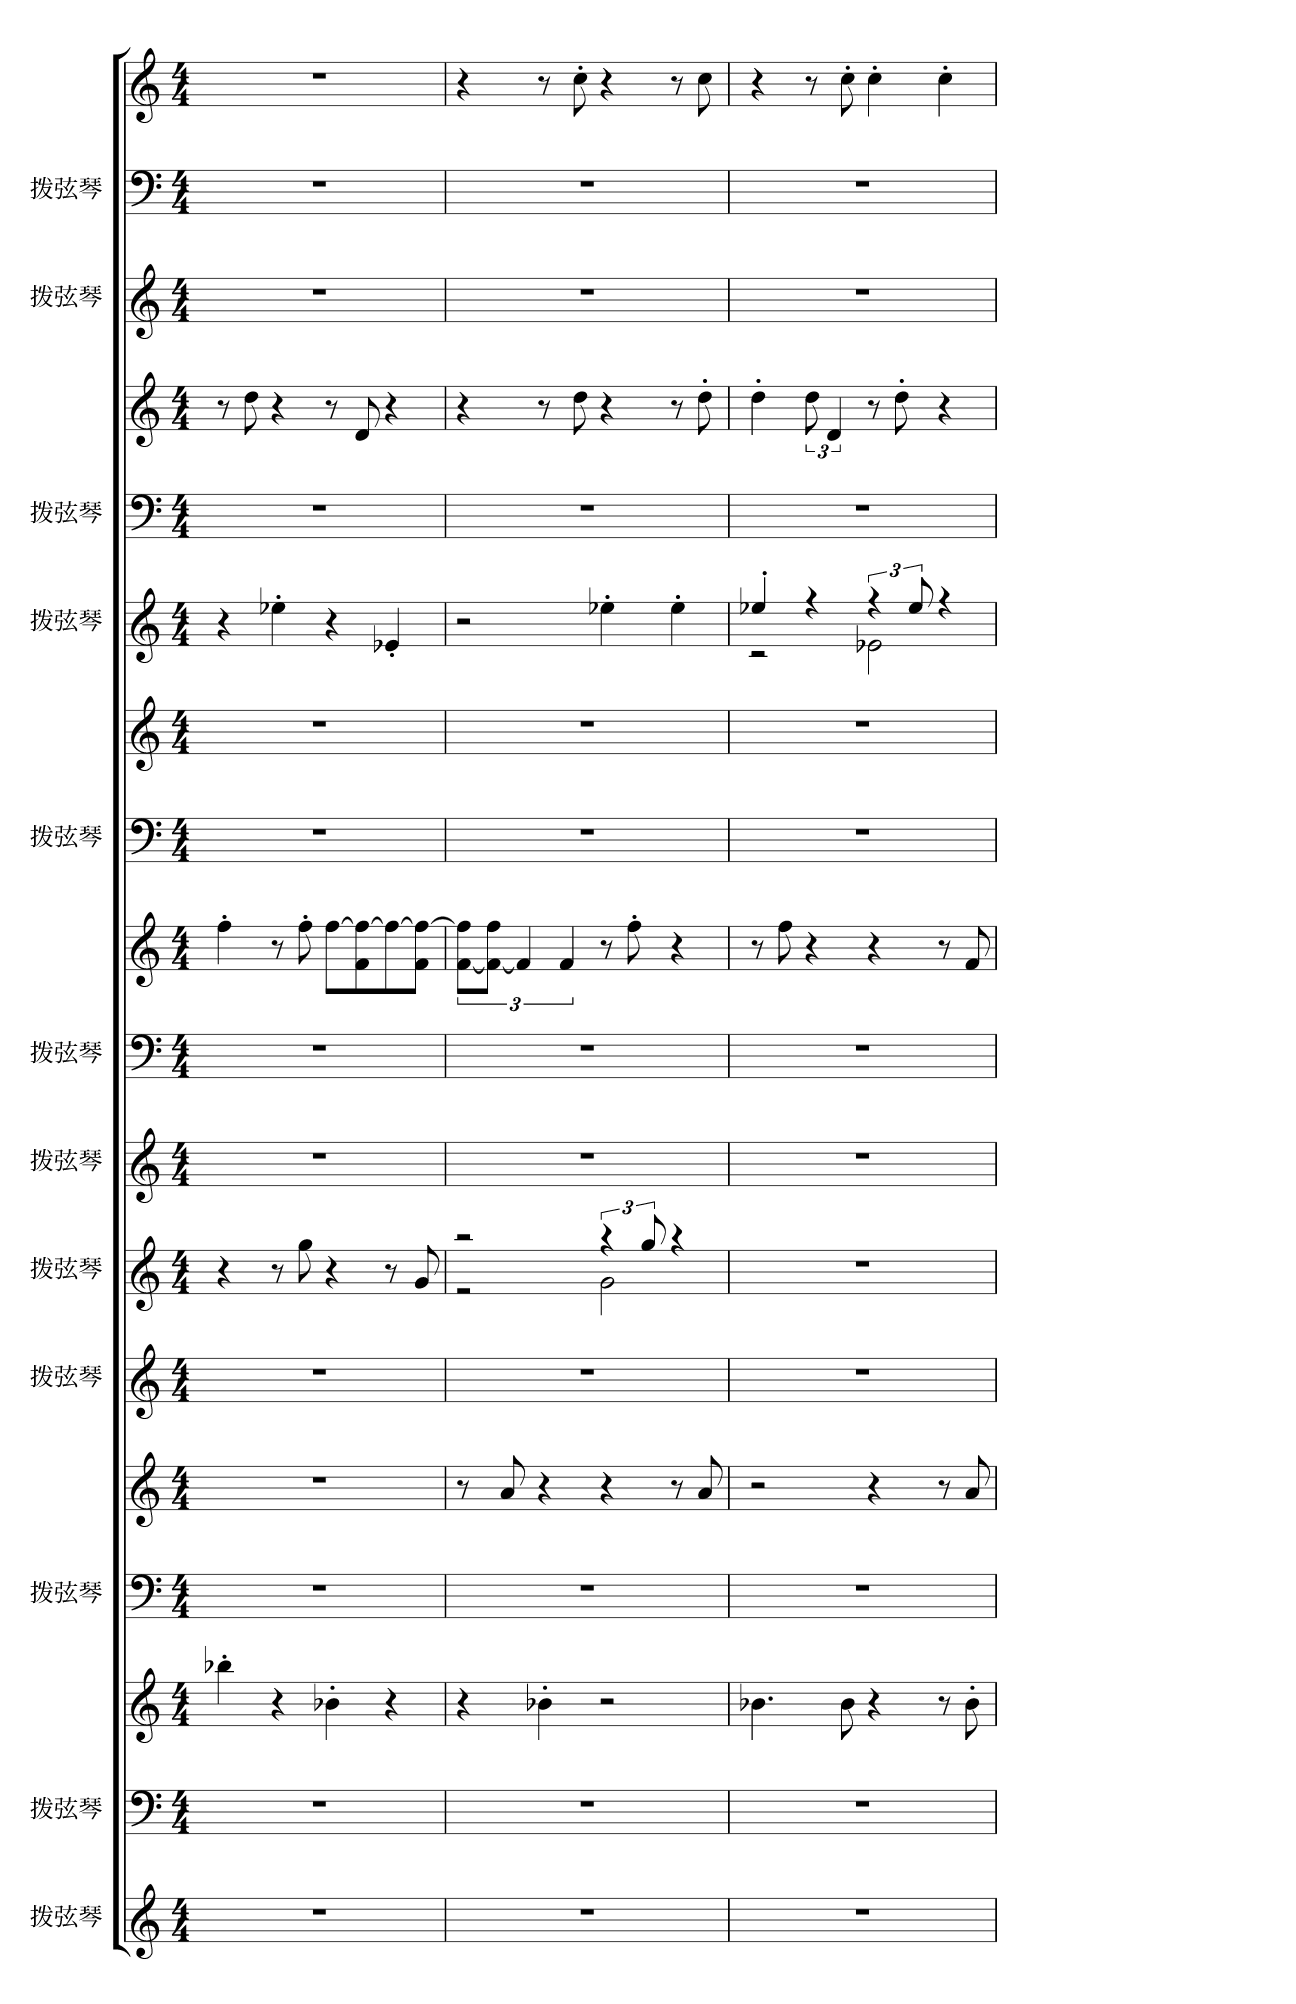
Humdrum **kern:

**kern	**kern	**kern	**kern	**kern	**kern	**kern	**kern	**kern	**kern	**kern	**kern	**kern	**kern	**kern	**kern	**kern	**kern
*part12	*part11	*part11	*part10	*part10	*part9	*part8	*part7	*part6	*part6	*part5	*part5	*part4	*part3	*part3	*part2	*part1	*part1
*staff18	*staff17	*staff16	*staff15	*staff14	*staff13	*staff12	*staff11	*staff10	*staff9	*staff8	*staff7	*staff6	*staff5	*staff4	*staff3	*staff2	*staff1
*I"拨弦琴	*I"拨弦琴	*	*I"拨弦琴	*	*I"拨弦琴	*I"拨弦琴	*I"拨弦琴	*I"拨弦琴	*	*I"拨弦琴	*	*I"拨弦琴	*I"拨弦琴	*	*I"拨弦琴	*I"拨弦琴	*
*clefG2	*clefF4	*clefG2	*clefF4	*clefG2	*clefG2	*clefG2	*clefG2	*clefF4	*clefG2	*clefF4	*clefG2	*clefG2	*clefF4	*clefG2	*clefG2	*clefF4	*clefG2
*k[]	*k[]	*k[]	*k[]	*k[]	*k[]	*k[]	*k[]	*k[]	*k[]	*k[]	*k[]	*k[]	*k[]	*k[]	*k[]	*k[]	*k[]
*M4/4	*M4/4	*M4/4	*M4/4	*M4/4	*M4/4	*M4/4	*M4/4	*M4/4	*M4/4	*M4/4	*M4/4	*M4/4	*M4/4	*M4/4	*M4/4	*M4/4	*M4/4
*MM133	*MM133	*MM133	*MM133	*MM133	*MM133	*MM133	*MM133	*MM133	*MM133	*MM133	*MM133	*MM133	*MM133	*MM133	*MM133	*MM133	*MM133
=1	=1	=1	=1	=1	=1	=1	=1	=1	=1	=1	=1	=1	=1	=1	=1	=1	=1
1r	1r	4bb-X'\	1r	1r	1r	4r	1r	1r	4ff'\	1r	1r	4r	1r	8r	1r	1r	1r
.	.	.	.	.	.	.	.	.	.	.	.	.	.	8dd\	.	.	.
.	.	4r	.	.	.	8r	.	.	8r	.	.	4ee-X'\	.	4r	.	.	.
.	.	.	.	.	.	8gg\	.	.	8ff'\	.	.	.	.	.	.	.	.
.	.	4b-X'\	.	.	.	4r	.	.	[8ff\L	.	.	4r	.	8r	.	.	.
.	.	.	.	.	.	.	.	.	8f\ 8ff\_	.	.	.	.	8d/	.	.	.
.	.	4r	.	.	.	8r	.	.	8ff\_	.	.	4e-X'/	.	4r	.	.	.
.	.	.	.	.	.	8g/	.	.	8f\ 8ff\_J	.	.	.	.	.	.	.	.
=2	=2	=2	=2	=2	=2	=2	=2	=2	=2	=2	=2	=2	=2	=2	=2	=2	=2
*	*	*	*	*	*	*^	*	*	*	*	*	*	*	*	*	*	*
1r	1r	4r	1r	8r	1r	2r	2r	1r	1r	[12f\ 12ff\]L	1r	1r	2r	1r	4r	1r	1r	4r
.	.	.	.	.	.	.	.	.	.	12f\_ 12ff\J	.	.	.	.	.	.	.	.
.	.	.	.	8a/	.	.	.	.	.	.	.	.	.	.	.	.	.	.
.	.	.	.	.	.	.	.	.	.	6f/]	.	.	.	.	.	.	.	.
.	.	4b-X'\	.	4r	.	.	.	.	.	.	.	.	.	.	8r	.	.	8r
.	.	.	.	.	.	.	.	.	.	6f/	.	.	.	.	.	.	.	.
.	.	.	.	.	.	.	.	.	.	.	.	.	.	.	8dd\	.	.	8cc'\
.	.	2r	.	4r	.	6r	2g\	.	.	8r	.	.	4ee-X'\	.	4r	.	.	4r
.	.	.	.	.	.	.	.	.	.	8ff'\	.	.	.	.	.	.	.	.
.	.	.	.	.	.	12gg/	.	.	.	.	.	.	.	.	.	.	.	.
.	.	.	.	8r	.	4r	.	.	.	4r	.	.	4ee-'\	.	8r	.	.	8r
.	.	.	.	8a/	.	.	.	.	.	.	.	.	.	.	8dd'\	.	.	8cc\
*	*	*	*	*	*	*v	*v	*	*	*	*	*	*	*	*	*	*	*
=3	=3	=3	=3	=3	=3	=3	=3	=3	=3	=3	=3	=3	=3	=3	=3	=3	=3
*	*	*	*	*	*	*	*	*	*	*	*	*^	*	*	*	*	*
1r	1r	4.b-X\	1r	2r	1r	1r	1r	1r	8r	1r	1r	4ee-X'/	2r	1r	4dd'\	1r	1r	4r
.	.	.	.	.	.	.	.	.	8ff\	.	.	.	.	.	.	.	.	.
.	.	.	.	.	.	.	.	.	4r	.	.	4r	.	.	12dd\	.	.	8r
.	.	.	.	.	.	.	.	.	.	.	.	.	.	.	6d/	.	.	.
.	.	8b-\	.	.	.	.	.	.	.	.	.	.	.	.	.	.	.	8cc'\
.	.	4r	.	4r	.	.	.	.	4r	.	.	6r	2e-X\	.	8r	.	.	4cc'\
.	.	.	.	.	.	.	.	.	.	.	.	.	.	.	8dd'\	.	.	.
.	.	.	.	.	.	.	.	.	.	.	.	12ee-/	.	.	.	.	.	.
.	.	8r	.	8r	.	.	.	.	8r	.	.	4r	.	.	4r	.	.	4cc'\
.	.	8b-'\	.	8a/	.	.	.	.	8f/	.	.	.	.	.	.	.	.	.
*	*	*	*	*	*	*	*	*	*	*	*	*v	*v	*	*	*	*	*
=	=	=	=	=	=	=	=	=	=	=	=	=	=	=	=	=	=
*-	*-	*-	*-	*-	*-	*-	*-	*-	*-	*-	*-	*-	*-	*-	*-	*-	*-
